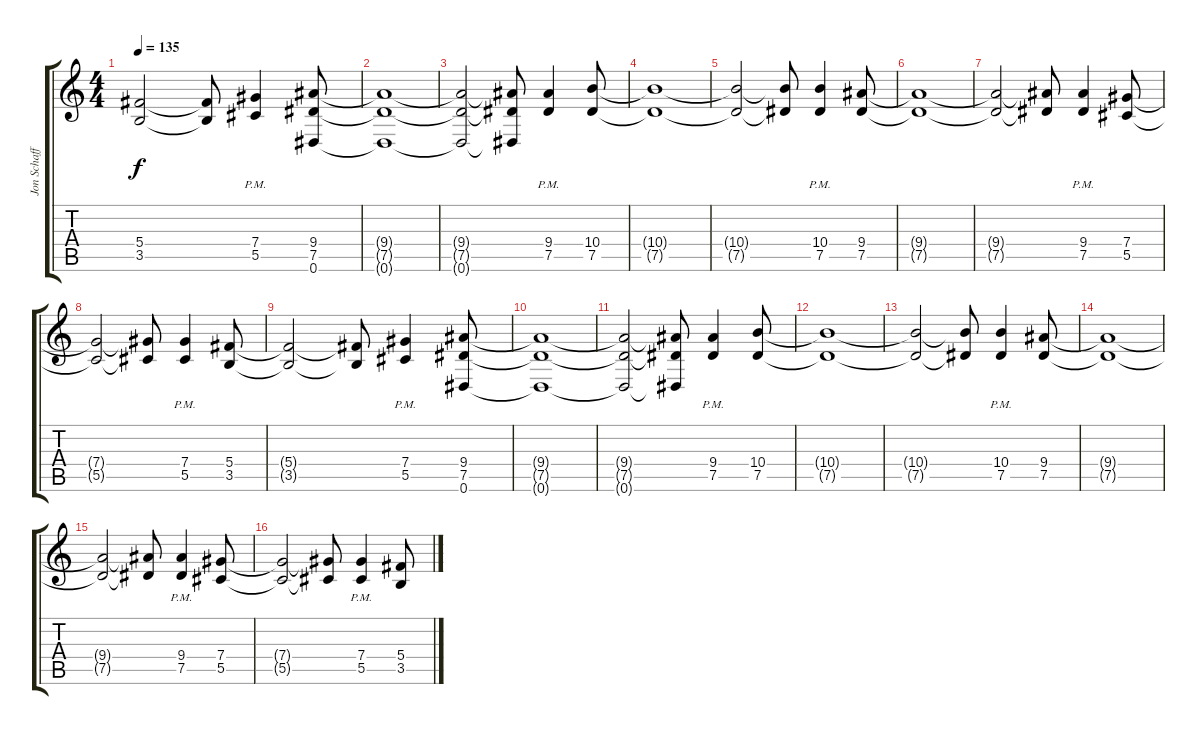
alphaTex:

\track ("Jon Schaffer" "Jon Schaff") {instrument distortionguitar}
\staff {score tabs}
\tuning (Eb4 Bb3 Gb3 Db3 Ab2 Eb2) {hide}
\ts (4 4)
\tempo 135
\clef g2
\ks c
(5.4{t} 3.5{t}).2{dy f} (5.4{t} 3.5{t}).8 (7.4{pm} 5.5{pm}).4 (9.4 7.5 0.6).8 |
(9.4{t} 7.5{t} 0.6{t}).1 |
(9.4{t} 7.5{t} 0.6{t}).2 (9.4{t} 7.5{t} 0.6{t}).8 (9.4{pm} 7.5{pm}).4 (10.4 7.5).8 |
(10.4{t} 7.5{t}).1 |
(10.4{t} 7.5{t}).2 (10.4{t} 7.5{t}).8 (10.4{pm} 7.5{pm}).4 (9.4 7.5).8 |
(9.4{t} 7.5{t}).1 |
(9.4{t} 7.5{t}).2 (9.4{t} 7.5{t}).8 (9.4{pm} 7.5{pm}).4 (7.4 5.5).8 |
(7.4{t} 5.5{t}).2 (7.4{t} 5.5{t}).8 (7.4{pm} 5.5{pm}).4 (5.4 3.5).8 |
(5.4{t} 3.5{t}).2 (5.4{t} 3.5{t}).8 (7.4{pm} 5.5{pm}).4 (9.4 7.5 0.6).8 |
(9.4{t} 7.5{t} 0.6{t}).1 |
(9.4{t} 7.5{t} 0.6{t}).2 (9.4{t} 7.5{t} 0.6{t}).8 (9.4{pm} 7.5{pm}).4 (10.4 7.5).8 |
(10.4{t} 7.5{t}).1 |
(10.4{t} 7.5{t}).2 (10.4{t} 7.5{t}).8 (10.4{pm} 7.5{pm}).4 (9.4 7.5).8 |
(9.4{t} 7.5{t}).1 |
(9.4{t} 7.5{t}).2 (9.4{t} 7.5{t}).8 (9.4{pm} 7.5{pm}).4 (7.4 5.5).8 |
(7.4{t} 5.5{t}).2 (7.4{t} 5.5{t}).8 (7.4{pm} 5.5{pm}).4 (5.4 3.5).8
